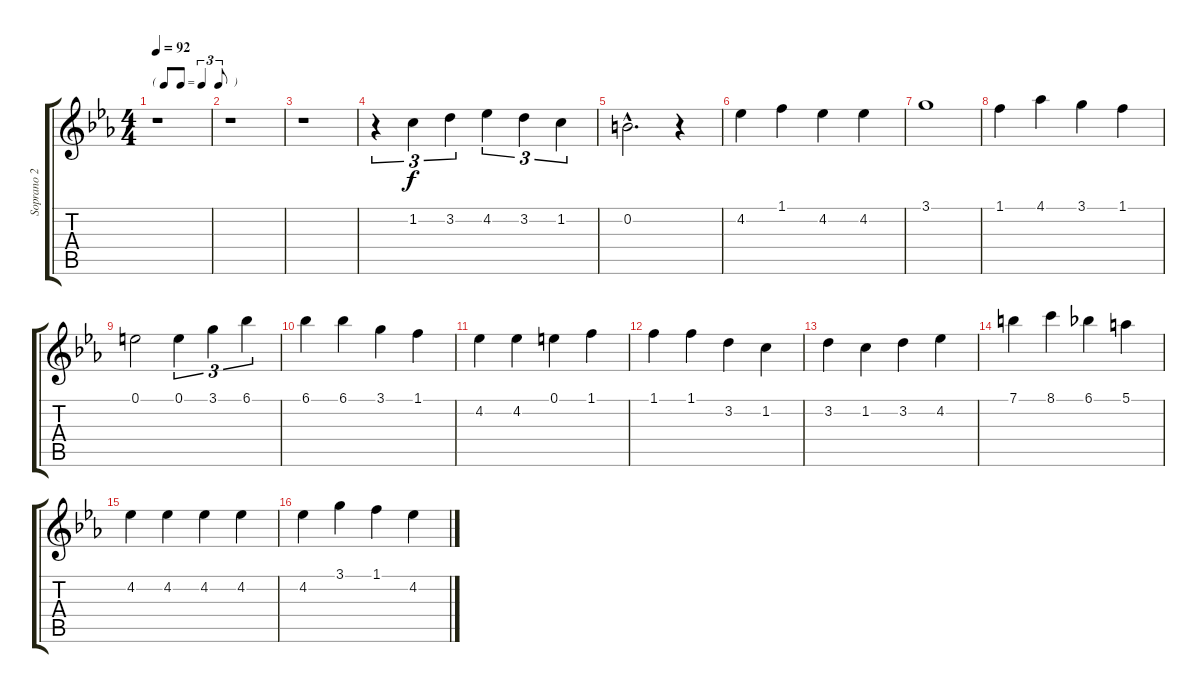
\track ("Soprano 2" "Soprano 2") {instrument acousticguitarnylon}
\staff {score tabs}
\tuning (E4 B3 G3 D3 A2 E2) {hide}
\ts (4 4)
\tf triplet8th
\tempo 92
\clef g2
\ks eb
r.1{dy f instrument acousticguitarnylon} |
r.1 |
r.1 |
r.4{tu (3 2)} 1.2.4{tu (3 2)} 3.2.4{tu (3 2)} 4.2.4{tu (3 2)} 3.2.4{tu (3 2)} 1.2.4{tu (3 2)} |
0.2{hac}.2{d} r.4 |
4.2.4 1.1.4 4.2.4 4.2.4 |
3.1.1 |
1.1.4 4.1.4 3.1.4 1.1.4 |
0.1.2 0.1.4{tu (3 2)} 3.1.4{tu (3 2)} 6.1.4{tu (3 2)} |
6.1.4 6.1.4 3.1.4 1.1.4 |
4.2.4 4.2.4 0.1.4 1.1.4 |
1.1.4 1.1.4 3.2.4 1.2.4 |
3.2.4 1.2.4 3.2.4 4.2.4 |
7.1.4 8.1.4 6.1.4 5.1.4 |
4.2.4 4.2.4 4.2.4 4.2.4 |
4.2.4 3.1.4 1.1.4 4.2.4
